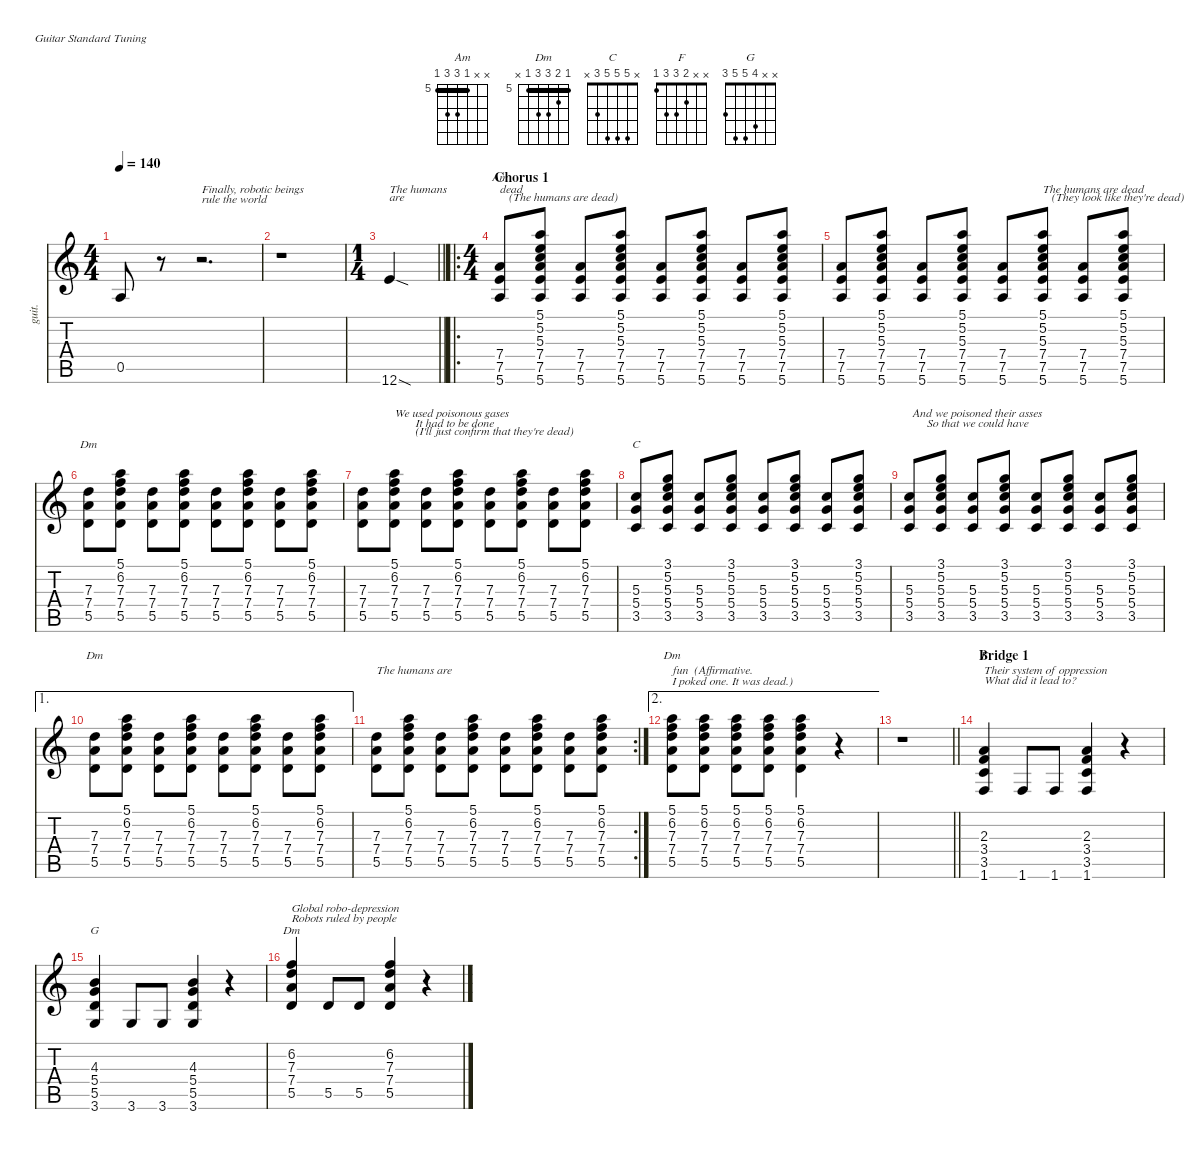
\defaultSystemsLayout 4
\hideDynamics
\bracketExtendMode nobrackets
\otherSystemsTrackNameOrientation horizontal
\track ("Guitar1,2-3" "guit.") {defaultSystemsLayout 4 solo instrument acousticguitarnylon}
\staff {score tabs}
\tuning (E4 B3 G3 D3 A2 E2)
\chord ("Am" x x 5 7 7 5) {firstfret 5 showfingering false barre 5}
\chord ("Dm" x 6 7 7 5 x) {firstfret 5 showfingering false}
\chord ("C" x 5 5 5 3 x) {showfingering false}
\chord ("Dm" 5 6 7 7 5 x) {firstfret 5 showfingering false barre 5}
\chord ("F" x x 2 3 3 1) {showfingering false}
\chord ("G" x x 4 5 5 3) {showfingering false}
\ts (4 4)
\tempo 140
\clef g2
\ks aminor
0.5.8{dy f beam Up} r.8{beam Up} r.2{d txt "Finally, robotic beings \nrule the world" beam Up} |
r.1{beam Down} |
\ts (1 4)
\beaming (8 2)
\barLineRight lightlight
12.6{sod}.4{txt "The humans \nare" beam Up} |
\ro
\ts (4 4)
\beaming (8 2 2 2 2)
\section ("" "Chorus 1")
(7.4 7.5 5.6).8{ch "Am" txt "dead \n   (The humans are dead)" beam Up} (5.1 5.2 5.3 7.4 7.5 5.6).8{beam Up} (7.4 7.5 5.6).8{beam Up} (5.1 5.2 5.3 7.4 7.5 5.6).8{beam Up} (7.4 7.5 5.6).8{beam Up} (5.1 5.2 5.3 7.4 7.5 5.6).8{beam Up} (7.4 7.5 5.6).8{beam Up} (5.1 5.2 5.3 7.4 7.5 5.6).8{beam Up} |
(7.4 7.5 5.6).8{beam Up} (5.1 5.2 5.3 7.4 7.5 5.6).8{beam Up} (7.4 7.5 5.6).8{beam Up} (5.1 5.2 5.3 7.4 7.5 5.6).8{beam Up} (7.4 7.5 5.6).8{beam Up} (5.1 5.2 5.3 7.4 7.5 5.6).8{txt "The humans are dead \n   (They look like they're dead)" beam Up} (7.4 7.5 5.6).8{beam Up} (5.1 5.2 5.3 7.4 7.5 5.6).8{beam Up} |
(7.3 7.4 5.5).8{ch "Dm" beam Down} (5.1 6.2 7.3 7.4 5.5).8{beam Down} (7.3 7.4 5.5).8{beam Down} (5.1 6.2 7.3 7.4 5.5).8{beam Down} (7.3 7.4 5.5).8{beam Down} (5.1 6.2 7.3 7.4 5.5).8{beam Down} (7.3 7.4 5.5).8{beam Down} (5.1 6.2 7.3 7.4 5.5).8{beam Down} |
(7.3 7.4 5.5).8{beam Down} (5.1 6.2 7.3 7.4 5.5).8{txt "We used poisonous gases\n       It had to be done\n       (I'll just confirm that they're dead)" beam Down} (7.3 7.4 5.5).8{beam Down} (5.1 6.2 7.3 7.4 5.5).8{beam Down} (7.3 7.4 5.5).8{beam Down} (5.1 6.2 7.3 7.4 5.5).8{beam Down} (7.3 7.4 5.5).8{beam Down} (5.1 6.2 7.3 7.4 5.5).8{beam Down} |
(5.3 5.4 3.5).8{ch "C" beam Up} (3.1 5.2 5.3 5.4 3.5).8{beam Up} (5.3 5.4 3.5).8{beam Up} (3.1 5.2 5.3 5.4 3.5).8{beam Up} (5.3 5.4 3.5).8{beam Up} (3.1 5.2 5.3 5.4 3.5).8{beam Up} (5.3 5.4 3.5).8{beam Up} (3.1 5.2 5.3 5.4 3.5).8{beam Up} |
(5.3 5.4 3.5).8{txt " And we poisoned their asses\n      So that we could have" beam Up} (3.1 5.2 5.3 5.4 3.5).8{beam Up} (5.3 5.4 3.5).8{beam Up} (3.1 5.2 5.3 5.4 3.5).8{beam Up} (5.3 5.4 3.5).8{beam Up} (3.1 5.2 5.3 5.4 3.5).8{beam Up} (5.3 5.4 3.5).8{beam Up} (3.1 5.2 5.3 5.4 3.5).8{beam Up} |
\ae 1
(7.3 7.4 5.5).8{ch "Dm" beam Down} (5.1 6.2 7.3 7.4 5.5).8{beam Down} (7.3 7.4 5.5).8{beam Down} (5.1 6.2 7.3 7.4 5.5).8{beam Down} (7.3 7.4 5.5).8{beam Down} (5.1 6.2 7.3 7.4 5.5).8{beam Down} (7.3 7.4 5.5).8{beam Down} (5.1 6.2 7.3 7.4 5.5).8{beam Down} |
\rc 2
(7.3 7.4 5.5).8{txt "The humans are" beam Down} (5.1 6.2 7.3 7.4 5.5).8{beam Down} (7.3 7.4 5.5).8{beam Down} (5.1 6.2 7.3 7.4 5.5).8{beam Down} (7.3 7.4 5.5).8{beam Down} (5.1 6.2 7.3 7.4 5.5).8{beam Down} (7.3 7.4 5.5).8{beam Down} (5.1 6.2 7.3 7.4 5.5).8{beam Down} |
\ae 2
(5.1 6.2 7.3 7.4 5.5).8{ch "Dm" txt "fun  (Affirmative. \nI poked one. It was dead.)" beam Down} (5.5 7.4 7.3 6.2 5.1).8{beam Down} (5.5 7.4 7.3 6.2 5.1).8{beam Down} (5.5 7.4 7.3 6.2 5.1).8{beam Down} (5.5 7.4 7.3 6.2 5.1).4{beam Down} r.4{beam Down} |
\barLineRight lightlight
r.1{beam Down} |
\section ("" "Bridge 1")
(2.3 3.4 3.5 1.6).4{ch "F" txt "Their system of oppression\nWhat did it lead to?" beam Up} 1.6.8{beam Up} 1.6.8{beam Up} (2.3 3.4 3.5 1.6).4{beam Up} r.4{beam Up} |
(4.3 5.4 5.5 3.6).4{ch "G" beam Up} 3.6.8{beam Up} 3.6.8{beam Up} (4.3 5.4 5.5 3.6).4{beam Up} r.4{beam Up} |
(6.2 7.3 7.4 5.5).4{ch "Dm" txt "Global robo-depression\nRobots ruled by people" beam Up} 5.5.8{beam Up} 5.5.8{beam Up} (6.2 7.3 7.4 5.5).4{beam Up} r.4{beam Up}
